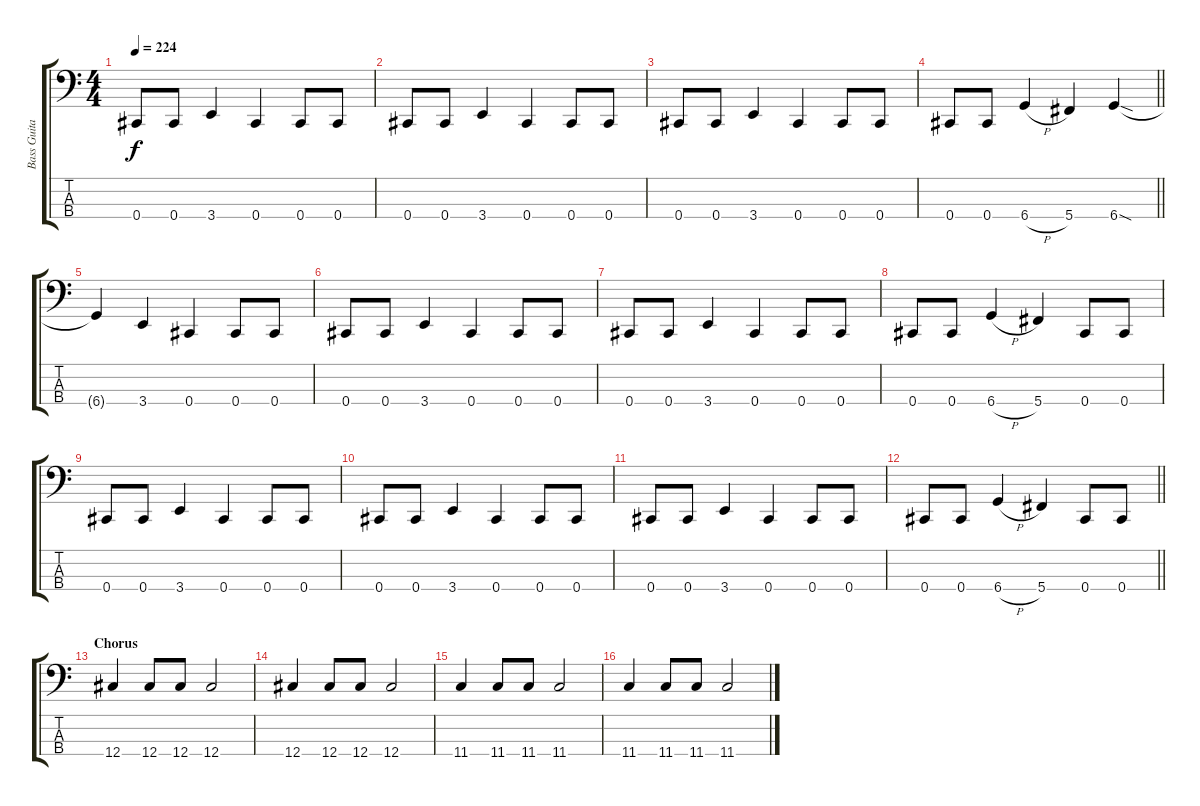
\track ("Bass Guitar" "Bass Guita") {instrument electricbassfinger}
\staff {score tabs}
\tuning (Gb2 Db2 Ab1 Db1) {hide}
\ts (4 4)
\tempo 224
\clef f4
\ks c
0.4.8{dy f} 0.4.8 3.4.4 0.4.4 0.4.8 0.4.8 |
0.4.8 0.4.8 3.4.4 0.4.4 0.4.8 0.4.8 |
0.4.8 0.4.8 3.4.4 0.4.4 0.4.8 0.4.8 |
\barLineRight lightlight
0.4.8 0.4.8 6.4{h}.4 5.4.4 6.4{sod}.4 |
6.4{t}.4 3.4.4 0.4.4 0.4.8 0.4.8 |
0.4.8 0.4.8 3.4.4 0.4.4 0.4.8 0.4.8 |
0.4.8 0.4.8 3.4.4 0.4.4 0.4.8 0.4.8 |
0.4.8 0.4.8 6.4{h}.4 5.4.4 0.4.8 0.4.8 |
0.4.8 0.4.8 3.4.4 0.4.4 0.4.8 0.4.8 |
0.4.8 0.4.8 3.4.4 0.4.4 0.4.8 0.4.8 |
0.4.8 0.4.8 3.4.4 0.4.4 0.4.8 0.4.8 |
\barLineRight lightlight
0.4.8 0.4.8 6.4{h}.4 5.4.4 0.4.8 0.4.8 |
\section ("" "Chorus")
12.4.4 12.4.8 12.4.8 12.4.2 |
12.4.4 12.4.8 12.4.8 12.4.2 |
11.4.4 11.4.8 11.4.8 11.4.2 |
11.4.4 11.4.8 11.4.8 11.4.2
